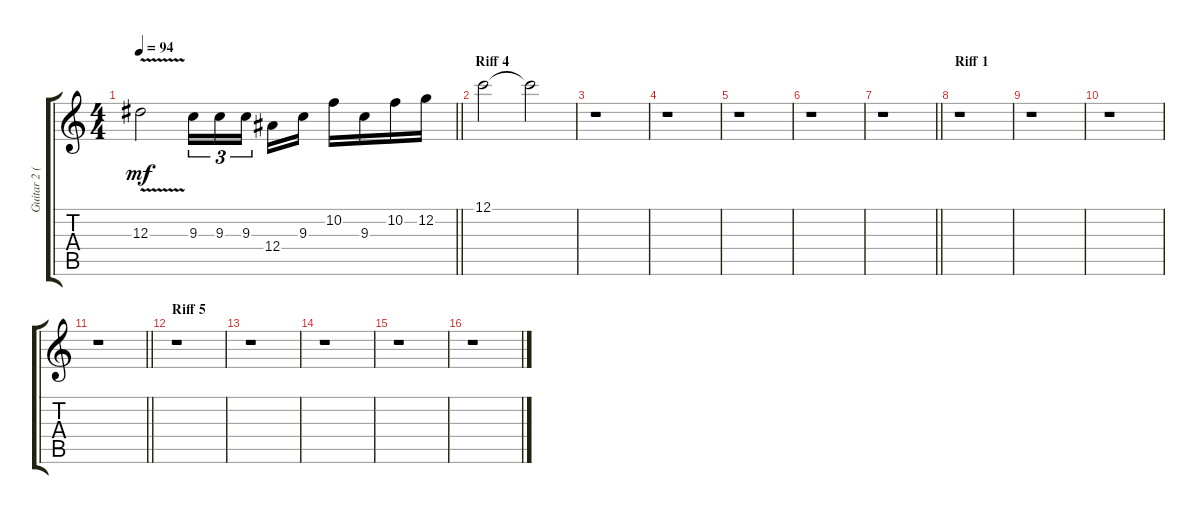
\track ("Guitar 2 (Solo)" "Guitar 2 (") {instrument distortionguitar}
\staff {score tabs}
\tuning (C4 G3 Eb3 Bb2 F2 C2) {hide}
\ts (4 4)
\tempo 94
\clef g2
\barLineRight lightlight
\ks c
12.3{v}.2{dy mf} 9.3.16{tu (3 2)} 9.3.16{tu (3 2)} 9.3.16{tu (3 2) beam splitsecondary} 12.4.16 9.3.16 10.2.16 9.3.16 10.2.16 12.2.16 |
\section ("" "Riff 4")
12.1.2 12.1{t}.2{volume 11} |
r.1 |
r.1 |
r.1 |
r.1 |
\barLineRight lightlight
r.1 |
\section ("" "Riff 1")
r.1 |
r.1 |
r.1 |
\barLineRight lightlight
r.1 |
\section ("" "Riff 5")
r.1 |
r.1 |
r.1 |
r.1 |
r.1
